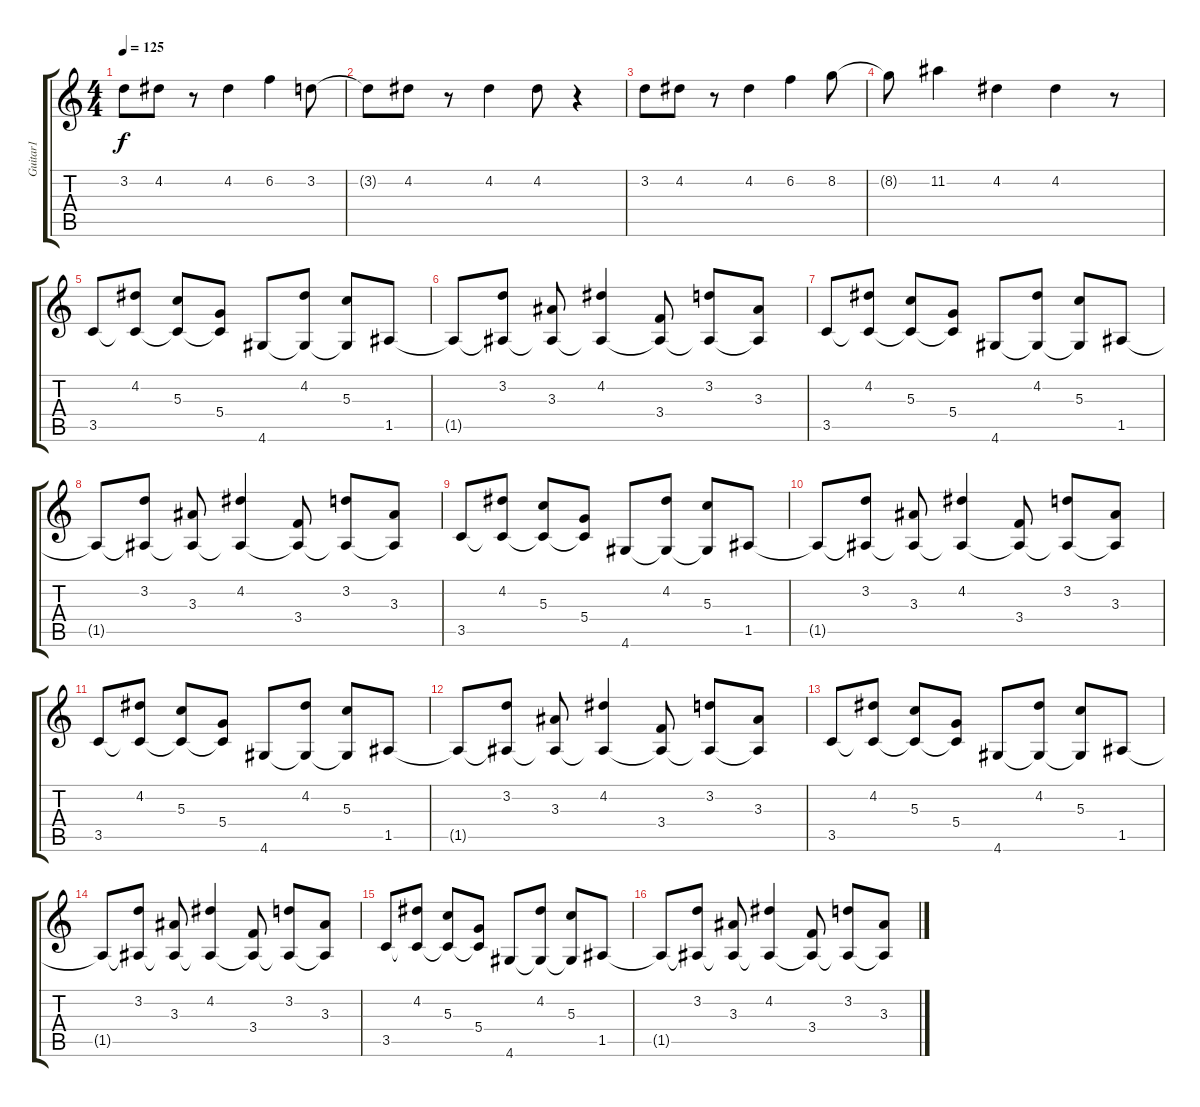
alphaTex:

\track ("Guitar1" "Guitar1") {instrument distortionguitar}
\staff {score tabs}
\tuning (E4 B3 G3 D3 A2 E2) {hide}
\ts (4 4)
\tempo 125
\clef g2
\ks c
3.2.8{dy f} 4.2.8 r.8 4.2.4 6.2.4 3.2.8 |
3.2{t}.8 4.2.8 r.8 4.2.4 4.2.8 r.4 |
3.2.8 4.2.8 r.8 4.2.4 6.2.4 8.2.8 |
8.2{t}.8 11.2.4 4.2.4 4.2.4 r.8 |
3.5.8{instrument electricguitarclean} (4.2 3.5{t}).8 (5.3 3.5{t}).8 (5.4 3.5{t}).8 4.6.8 (4.2 4.6{t}).8 (5.3 4.6{t}).8 1.5.8 |
1.5{t}.8 (3.2 1.5{t}).8 (3.3 1.5{t}).8 (4.2 1.5{t}).4 (3.4 1.5{t}).8 (3.2 1.5{t}).8 (3.3 1.5{t}).8 |
3.5.8 (4.2 3.5{t}).8 (5.3 3.5{t}).8 (5.4 3.5{t}).8 4.6.8 (4.2 4.6{t}).8 (5.3 4.6{t}).8 1.5.8 |
1.5{t}.8 (3.2 1.5{t}).8 (3.3 1.5{t}).8 (4.2 1.5{t}).4 (3.4 1.5{t}).8 (3.2 1.5{t}).8 (3.3 1.5{t}).8 |
3.5.8 (4.2 3.5{t}).8 (5.3 3.5{t}).8 (5.4 3.5{t}).8 4.6.8 (4.2 4.6{t}).8 (5.3 4.6{t}).8 1.5.8 |
1.5{t}.8 (3.2 1.5{t}).8 (3.3 1.5{t}).8 (4.2 1.5{t}).4 (3.4 1.5{t}).8 (3.2 1.5{t}).8 (3.3 1.5{t}).8 |
3.5.8 (4.2 3.5{t}).8 (5.3 3.5{t}).8 (5.4 3.5{t}).8 4.6.8 (4.2 4.6{t}).8 (5.3 4.6{t}).8 1.5.8 |
1.5{t}.8 (3.2 1.5{t}).8 (3.3 1.5{t}).8 (4.2 1.5{t}).4 (3.4 1.5{t}).8 (3.2 1.5{t}).8 (3.3 1.5{t}).8 |
3.5.8 (4.2 3.5{t}).8 (5.3 3.5{t}).8 (5.4 3.5{t}).8 4.6.8 (4.2 4.6{t}).8 (5.3 4.6{t}).8 1.5.8 |
1.5{t}.8 (3.2 1.5{t}).8 (3.3 1.5{t}).8 (4.2 1.5{t}).4 (3.4 1.5{t}).8 (3.2 1.5{t}).8 (3.3 1.5{t}).8 |
3.5.8 (4.2 3.5{t}).8 (5.3 3.5{t}).8 (5.4 3.5{t}).8 4.6.8 (4.2 4.6{t}).8 (5.3 4.6{t}).8 1.5.8 |
1.5{t}.8 (3.2 1.5{t}).8 (3.3 1.5{t}).8 (4.2 1.5{t}).4 (3.4 1.5{t}).8 (3.2 1.5{t}).8 (3.3 1.5{t}).8
